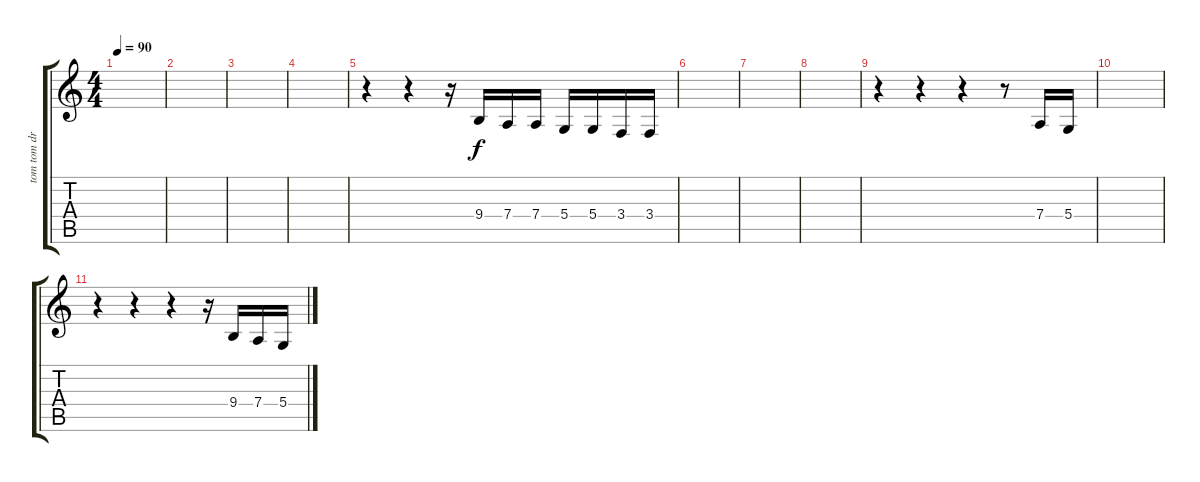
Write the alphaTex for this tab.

\track ("tom tom drums" "tom tom dr") {instrument melodictom}
\staff {score tabs}
\tuning (E4 B3 G3 D3 A2 E2) {hide}
\ts (4 4)
\tempo 90
\clef g2
\ks c
|
|
|
|
r.4 r.4 r.16 9.4.16 7.4.16 7.4.16 5.4.16 5.4.16 3.4.16 3.4.16 |
|
|
|
r.4 r.4 r.4 r.8 7.4.16 5.4.16 |
|
r.4 r.4 r.4 r.16 9.4.16 7.4.16 5.4.16
